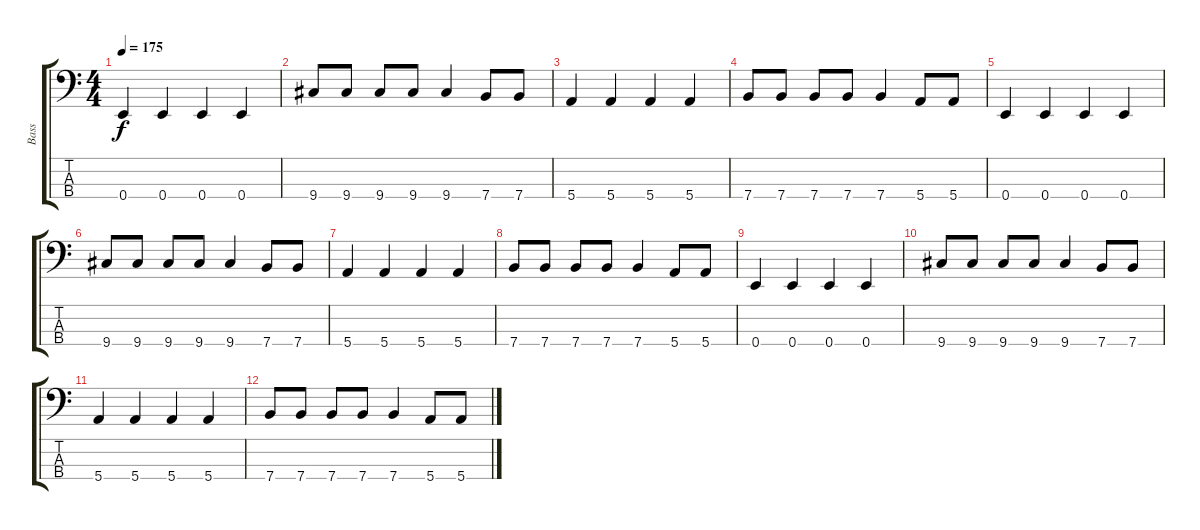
\track ("Bass" "Bass") {instrument electricbasspick}
\staff {score tabs}
\tuning (G2 D2 A1 E1) {hide}
\ts (4 4)
\tempo 175
\clef f4
\ks c
0.4.4{dy f} 0.4.4 0.4.4 0.4.4 |
9.4.8 9.4.8 9.4.8 9.4.8 9.4.4 7.4.8 7.4.8 |
5.4.4 5.4.4 5.4.4 5.4.4 |
7.4.8 7.4.8 7.4.8 7.4.8 7.4.4 5.4.8 5.4.8 |
0.4.4 0.4.4 0.4.4 0.4.4 |
9.4.8 9.4.8 9.4.8 9.4.8 9.4.4 7.4.8 7.4.8 |
5.4.4 5.4.4 5.4.4 5.4.4 |
7.4.8 7.4.8 7.4.8 7.4.8 7.4.4 5.4.8 5.4.8 |
0.4.4 0.4.4 0.4.4 0.4.4 |
9.4.8 9.4.8 9.4.8 9.4.8 9.4.4 7.4.8 7.4.8 |
5.4.4 5.4.4 5.4.4 5.4.4 |
7.4.8 7.4.8 7.4.8 7.4.8 7.4.4 5.4.8 5.4.8
